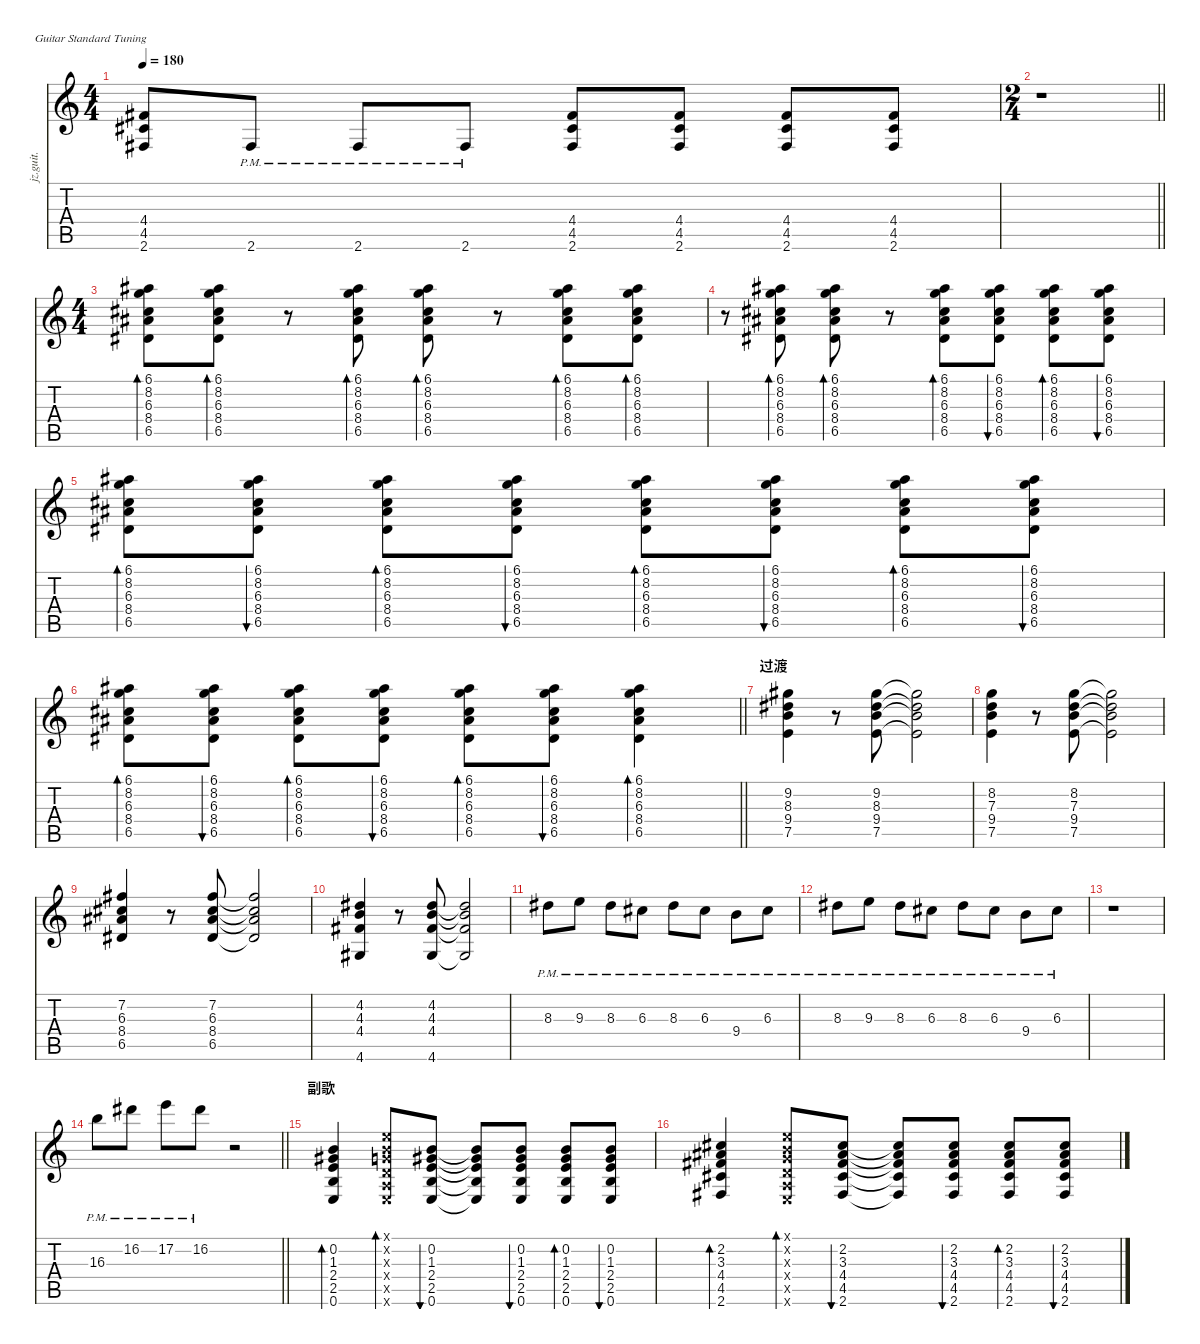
\defaultSystemsLayout 4
\hideDynamics
\bracketExtendMode nobrackets
\otherSystemsTrackNameOrientation horizontal
\track ("音轨 1" "jz.guit.") {instrument electricguitarjazz}
\staff {score tabs}
\tuning (E4 B3 G3 D3 A2 E2)
\ts (4 4)
\tempo 180
\clef g2
\ks c
(4.4 4.5 2.6).8{dy f} 2.6{pm}.8 2.6{pm}.8 2.6{pm}.8 (4.4 4.5 2.6).8 (4.4 4.5 2.6).8 (4.4 4.5 2.6).8 (4.4 4.5 2.6).8 |
\ts (2 4)
\beaming (8 2 2 2 2)
\barLineRight lightlight
r.1 |
\ts (4 4)
\beaming (8 2 2 2 2)
(6.1 8.2 6.3 8.4 6.5).8{bd 60} (6.1 8.2 6.3 8.4 6.5).8{bd 60} r.8 (6.1 8.2 6.3 8.4 6.5).8{bd 60} (6.1 8.2 6.3 8.4 6.5).8{bd 60} r.8 (6.1 8.2 6.3 8.4 6.5).8{bd 60} (6.1 8.2 6.3 8.4 6.5).8{bd 60} |
r.8 (6.1 8.2 6.3 8.4 6.5).8{bd 60} (6.1 8.2 6.3 8.4 6.5).8{bd 60} r.8 (6.1 8.2 6.3 8.4 6.5).8{bd 60} (6.1 8.2 6.3 8.4 6.5).8{bu 60} (6.1 8.2 6.3 8.4 6.5).8{bd 60} (6.1 8.2 6.3 8.4 6.5).8{bu 60} |
(6.1 8.2 6.3 8.4 6.5).8{bd 60} (6.1 8.2 6.3 8.4 6.5).8{bu 60} (6.1 8.2 6.3 8.4 6.5).8{bd 60} (6.1 8.2 6.3 8.4 6.5).8{bu 60} (6.1 8.2 6.3 8.4 6.5).8{bd 60} (6.1 8.2 6.3 8.4 6.5).8{bu 60} (6.1 8.2 6.3 8.4 6.5).8{bd 60} (6.1 8.2 6.3 8.4 6.5).8{bu 60} |
\barLineRight lightlight
(6.1 8.2 6.3 8.4 6.5).8{bd 60} (6.1 8.2 6.3 8.4 6.5).8{bu 60} (6.1 8.2 6.3 8.4 6.5).8{bd 60} (6.1 8.2 6.3 8.4 6.5).8{bu 60} (6.1 8.2 6.3 8.4 6.5).8{bd 60} (6.1 8.2 6.3 8.4 6.5).8{bu 60} (6.1 8.2 6.3 8.4 6.5).4{bd 60} |
\section ("" "过渡")
(9.2 8.3 9.4 7.5).4 r.8 (9.2 8.3 9.4 7.5).8 (9.2{t} 8.3{t} 9.4{t} 7.5{t}).2 |
(8.2 7.3 9.4 7.5).4 r.8 (8.2 7.3 9.4 7.5).8 (8.2{t} 7.3{t} 9.4{t} 7.5{t}).2 |
(7.2 6.3 8.4 6.5).4 r.8 (7.2 6.3 8.4 6.5).8 (7.2{t} 6.3{t} 8.4{t} 6.5{t}).2 |
(4.2 4.3 4.4 4.6).4 r.8 (4.2 4.3 4.4 4.6).8 (4.2{t} 4.3{t} 4.4{t} 4.6{t}).2 |
8.3{pm}.8 9.3{pm}.8 8.3{pm}.8 6.3{pm}.8 8.3{pm}.8 6.3{pm}.8 9.4{pm}.8 6.3{pm}.8 |
8.3{pm}.8 9.3{pm}.8 8.3{pm}.8 6.3{pm}.8 8.3{pm}.8 6.3{pm}.8 9.4{pm}.8 6.3{pm}.8 |
r.1 |
\barLineRight lightlight
16.3{pm}.8 16.2{pm}.8 17.2{pm}.8 16.2{pm}.8 r.2 |
\section ("" "副歌")
(0.2 1.3 2.4 2.5 0.6).4{bd 60} (0.1{x} 0.2{x} 0.3{x} 0.4{x} 0.5{x} 0.6{x}).8{bd 60} (0.2 1.3 2.4 2.5 0.6).8{bu 60} (0.2{t} 1.3{t} 2.4{t} 2.5{t} 0.6{t}).8 (0.2 1.3 2.4 2.5 0.6).8{bu 60} (0.2 1.3 2.4 2.5 0.6).8{bd 60} (0.2 1.3 2.4 2.5 0.6).8{bu 60} |
(2.2 3.3 4.4 4.5 2.6).4{bd 60} (0.1{x} 0.2{x} 0.3{x} 0.4{x} 0.5{x} 0.6{x}).8{bd 60} (2.2 3.3 4.4 4.5 2.6).8{bu 60} (2.2{t} 3.3{t} 4.4{t} 4.5{t} 2.6{t}).8 (2.2 3.3 4.4 4.5 2.6).8{bu 60} (2.2 3.3 4.4 4.5 2.6).8{bd 60} (2.2 3.3 4.4 4.5 2.6).8{bu 60}
